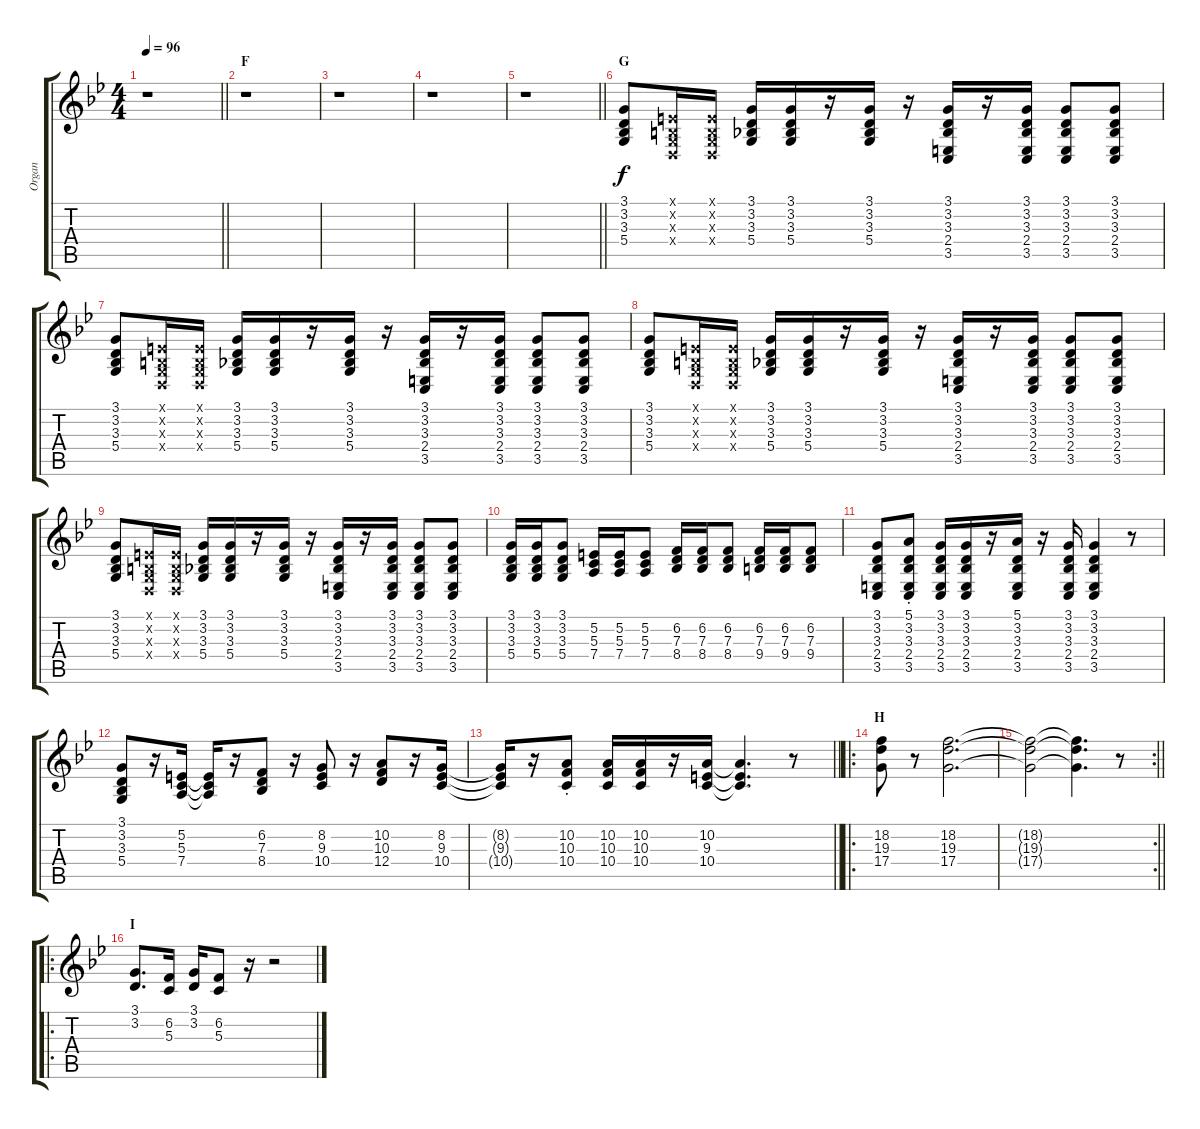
\track ("Organ" "Organ") {instrument rockorgan}
\staff {score tabs}
\tuning (E4 B3 G3 D3 A2 E2) {hide}
\ts (4 4)
\tempo 96
\clef g2
\barLineRight lightlight
\ks gminor
r.1{dy f} |
\section ("" "F")
r.1 |
r.1 |
r.1 |
\barLineRight lightlight
r.1 |
\section ("" "G")
(3.1 3.2 3.3 5.4).8 (0.1{x} 0.2{x} 0.3{x} 0.4{x}).16 (0.1{x} 0.2{x} 0.3{x} 0.4{x}).16 (3.1 3.2 3.3 5.4).16 (3.1 3.2 3.3 5.4).16 r.16 (3.1 3.2 3.3 5.4).16 r.16 (3.1 3.2 3.3 2.4 3.5).16 r.16 (3.1 3.2 3.3 2.4 3.5).16 (3.1 3.2 3.3 2.4 3.5).8 (3.1 3.2 3.3 2.4 3.5).8 |
(3.1 3.2 3.3 5.4).8 (0.1{x} 0.2{x} 0.3{x} 0.4{x}).16 (0.1{x} 0.2{x} 0.3{x} 0.4{x}).16 (3.1 3.2 3.3 5.4).16 (3.1 3.2 3.3 5.4).16 r.16 (3.1 3.2 3.3 5.4).16 r.16 (3.1 3.2 3.3 2.4 3.5).16 r.16 (3.1 3.2 3.3 2.4 3.5).16 (3.1 3.2 3.3 2.4 3.5).8 (3.1 3.2 3.3 2.4 3.5).8 |
(3.1 3.2 3.3 5.4).8 (0.1{x} 0.2{x} 0.3{x} 0.4{x}).16 (0.1{x} 0.2{x} 0.3{x} 0.4{x}).16 (3.1 3.2 3.3 5.4).16 (3.1 3.2 3.3 5.4).16 r.16 (3.1 3.2 3.3 5.4).16 r.16 (3.1 3.2 3.3 2.4 3.5).16 r.16 (3.1 3.2 3.3 2.4 3.5).16 (3.1 3.2 3.3 2.4 3.5).8 (3.1 3.2 3.3 2.4 3.5).8 |
(3.1 3.2 3.3 5.4).8 (0.1{x} 0.2{x} 0.3{x} 0.4{x}).16 (0.1{x} 0.2{x} 0.3{x} 0.4{x}).16 (3.1 3.2 3.3 5.4).16 (3.1 3.2 3.3 5.4).16 r.16 (3.1 3.2 3.3 5.4).16 r.16 (3.1 3.2 3.3 2.4 3.5).16 r.16 (3.1 3.2 3.3 2.4 3.5).16 (3.1 3.2 3.3 2.4 3.5).8 (3.1 3.2 3.3 2.4 3.5).8 |
(3.1 3.2 3.3 5.4).16 (3.1 3.2 3.3 5.4).16 (3.1 3.2 3.3 5.4).8 (5.2 5.3 7.4).16 (5.2 5.3 7.4).16 (5.2 5.3 7.4).8 (6.2 7.3 8.4).16 (6.2 7.3 8.4).16 (6.2 7.3 8.4).8 (6.2 7.3 9.4).16 (6.2 7.3 9.4).16 (6.2 7.3 9.4).8 |
(3.1 3.2 3.3 2.4 3.5).8 (5.1{st} 3.2{st} 3.3{st} 2.4{st} 3.5{st}).8 (3.1 3.2 3.3 2.4 3.5).16 (3.1 3.2 3.3 2.4 3.5).16 r.16 (5.1 3.2 3.3 2.4 3.5).16 r.16 (3.1 3.2 3.3 2.4 3.5).16 (3.1 3.2 3.3 2.4 3.5).4 r.8 |
(3.1 3.2 3.3 5.4).8 r.16 (5.2 5.3 7.4).16 (5.2{t} 5.3{t} 7.4{t}).16 r.16 (6.2 7.3 8.4).8 r.16 (8.2 9.3 10.4).8 r.16 (10.2 10.3 12.4).8 r.16 (8.2 9.3 10.4).16 |
\barLineRight lightlight
(8.2{t} 9.3{t} 10.4{t}).16 r.16 (10.2{st} 10.3{st} 10.4{st}).8 (10.2 10.3 10.4).16 (10.2 10.3 10.4).16 r.16 (10.2 9.3 10.4).16 (10.2{t} 9.3{t} 10.4{t}).4{d} r.8 |
\ro
\section ("" "H")
(18.2 19.3 17.4).8 r.8 (18.2 19.3 17.4).2{d} |
\rc 2
\barLineRight lightlight
(18.2{t} 19.3{t} 17.4{t}).2 (18.2{t} 19.3{t} 17.4{t}).4{d} r.8 |
\ro
\section ("" "I")
(3.1 3.2).8{d} (6.2 5.3).16 (3.1 3.2).16 (6.2 5.3).8 r.16 r.2
